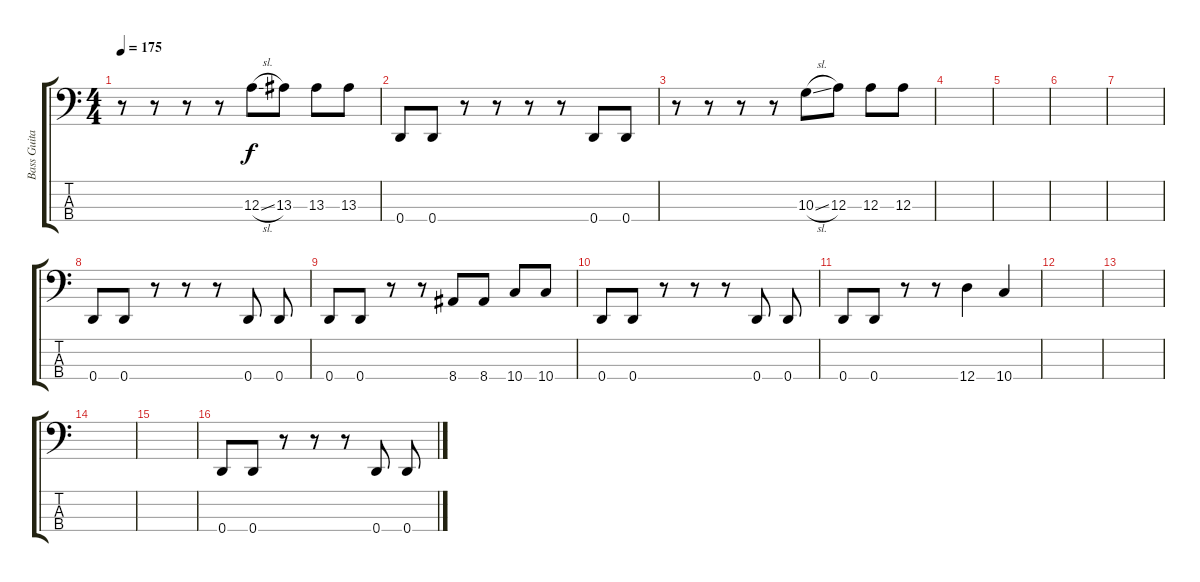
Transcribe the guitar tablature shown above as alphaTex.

\track ("Bass Guitar" "Bass Guita") {instrument electricbassfinger}
\staff {score tabs}
\tuning (G2 D2 A1 D1) {hide}
\ts (4 4)
\tempo 175
\clef f4
\ks c
r.8{dy f} r.8 r.8 r.8 12.3{sl}.8 13.3.8 13.3.8 13.3.8 |
0.4.8 0.4.8 r.8 r.8 r.8 r.8 0.4.8 0.4.8 |
r.8 r.8 r.8 r.8 10.3{sl}.8 12.3.8 12.3.8 12.3.8 |
|
|
|
|
0.4.8 0.4.8 r.8 r.8 r.8 0.4.8 0.4.8 |
0.4.8 0.4.8 r.8 r.8 8.4.8 8.4.8 10.4.8 10.4.8 |
0.4.8 0.4.8 r.8 r.8 r.8 0.4.8 0.4.8 |
0.4.8 0.4.8 r.8 r.8 12.4.4 10.4.4 |
|
|
|
|
0.4.8 0.4.8 r.8 r.8 r.8 0.4.8 0.4.8
